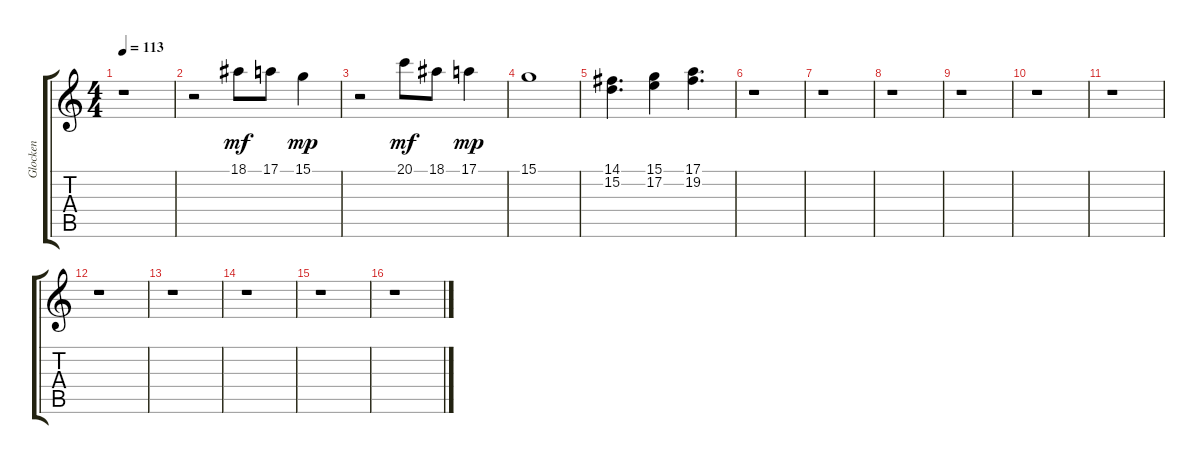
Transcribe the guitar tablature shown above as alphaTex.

\track ("Glocken" "Glocken") {instrument glockenspiel}
\staff {score tabs}
\tuning (E4 B3 G3 D3 A2 E2) {hide}
\ts (4 4)
\tempo 113
\clef g2
\ks c
r.1{dy f} |
r.2 18.1.8{dy mf} 17.1.8 15.1.4{dy mp} |
r.2 20.1.8{dy mf} 18.1.8 17.1.4{dy mp} |
15.1.1 |
(14.1 15.2).4{d} (15.1 17.2).4 (17.1 19.2).4{d} |
r.1 |
r.1 |
r.1 |
r.1 |
r.1 |
r.1 |
r.1 |
r.1 |
r.1 |
r.1 |
r.1
